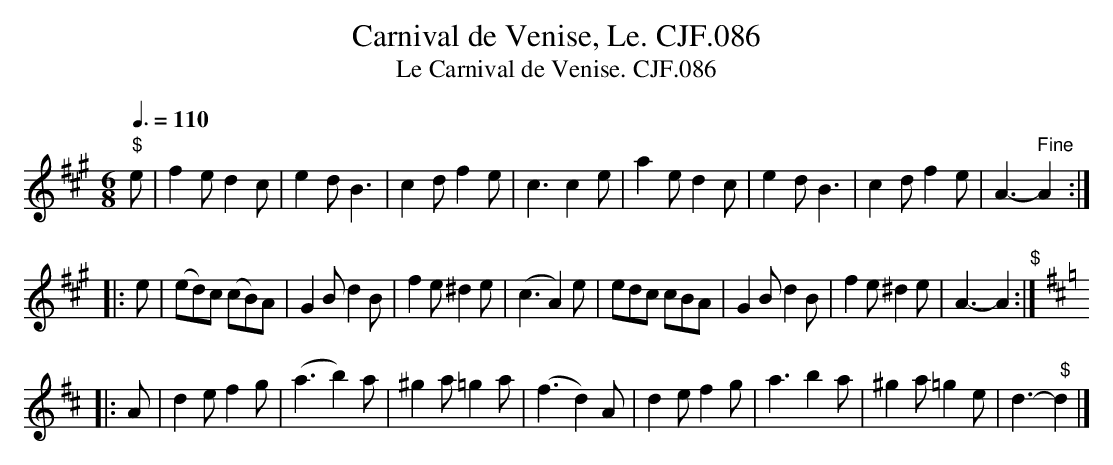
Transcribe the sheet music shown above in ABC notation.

X:1
T:Carnival de Venise, Le. CJF.086
T:Le Carnival de Venise. CJF.086
M:6/8
L:1/8
Q:3/8=110
K:A
"$"e|f2ed2c|e2dB3|c2df2e|c3c2e|\
a2ed2c|e2dB3|c2df2e|A3-" Fine"A2h:|
|:e|(ed)c (cB)A|G2Bd2B|f2e^d2e|(c3A2)e|\
edc cBA|G2Bd2B|f2e^d2e|A3-A2"$":|
K:D
|:A|d2ef2g|(a3b2)a|^g2a=g2a|(f3d2)A|\
d2ef2g|a3b2a|^g2a=g2e|d3-" $"d2|]
